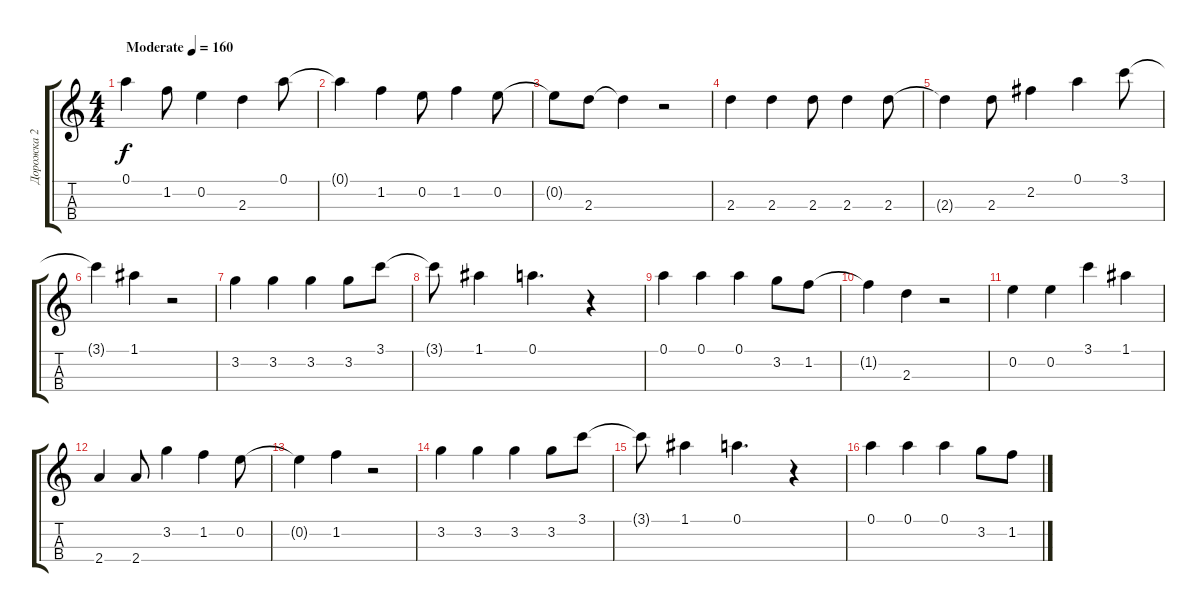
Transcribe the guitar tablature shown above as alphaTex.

\track ("Дорожка 2" "Дорожка 2") {instrument acousticguitarsteel}
\staff {score tabs}
\tuning (A4 E4 C4 G3) {hide}
\ts (4 4)
\tempo (160 "Moderate")
\clef g2
\ks c
0.1.4{dy f instrument acousticguitarsteel} 1.2.8 0.2.4 2.3.4 0.1.8 |
0.1{t}.4 1.2.4 0.2.8 1.2.4 0.2.8 |
0.2{t}.8 2.3.8 2.3{t}.4 r.2 |
2.3.4 2.3.4 2.3.8 2.3.4 2.3.8 |
2.3{t}.4 2.3.8 2.2.4 0.1.4 3.1.8 |
3.1{t}.4 1.1.4 r.2 |
3.2.4 3.2.4 3.2.4 3.2.8 3.1.8 |
3.1{t}.8 1.1.4 0.1.4{d} r.4 |
0.1.4 0.1.4 0.1.4 3.2.8 1.2.8 |
1.2{t}.4 2.3.4 r.2 |
0.2.4 0.2.4 3.1.4 1.1.4 |
2.4.4 2.4.8 3.2.4 1.2.4 0.2.8 |
0.2{t}.4 1.2.4 r.2 |
3.2.4 3.2.4 3.2.4 3.2.8 3.1.8 |
3.1{t}.8 1.1.4 0.1.4{d} r.4 |
0.1.4 0.1.4 0.1.4 3.2.8 1.2.8
